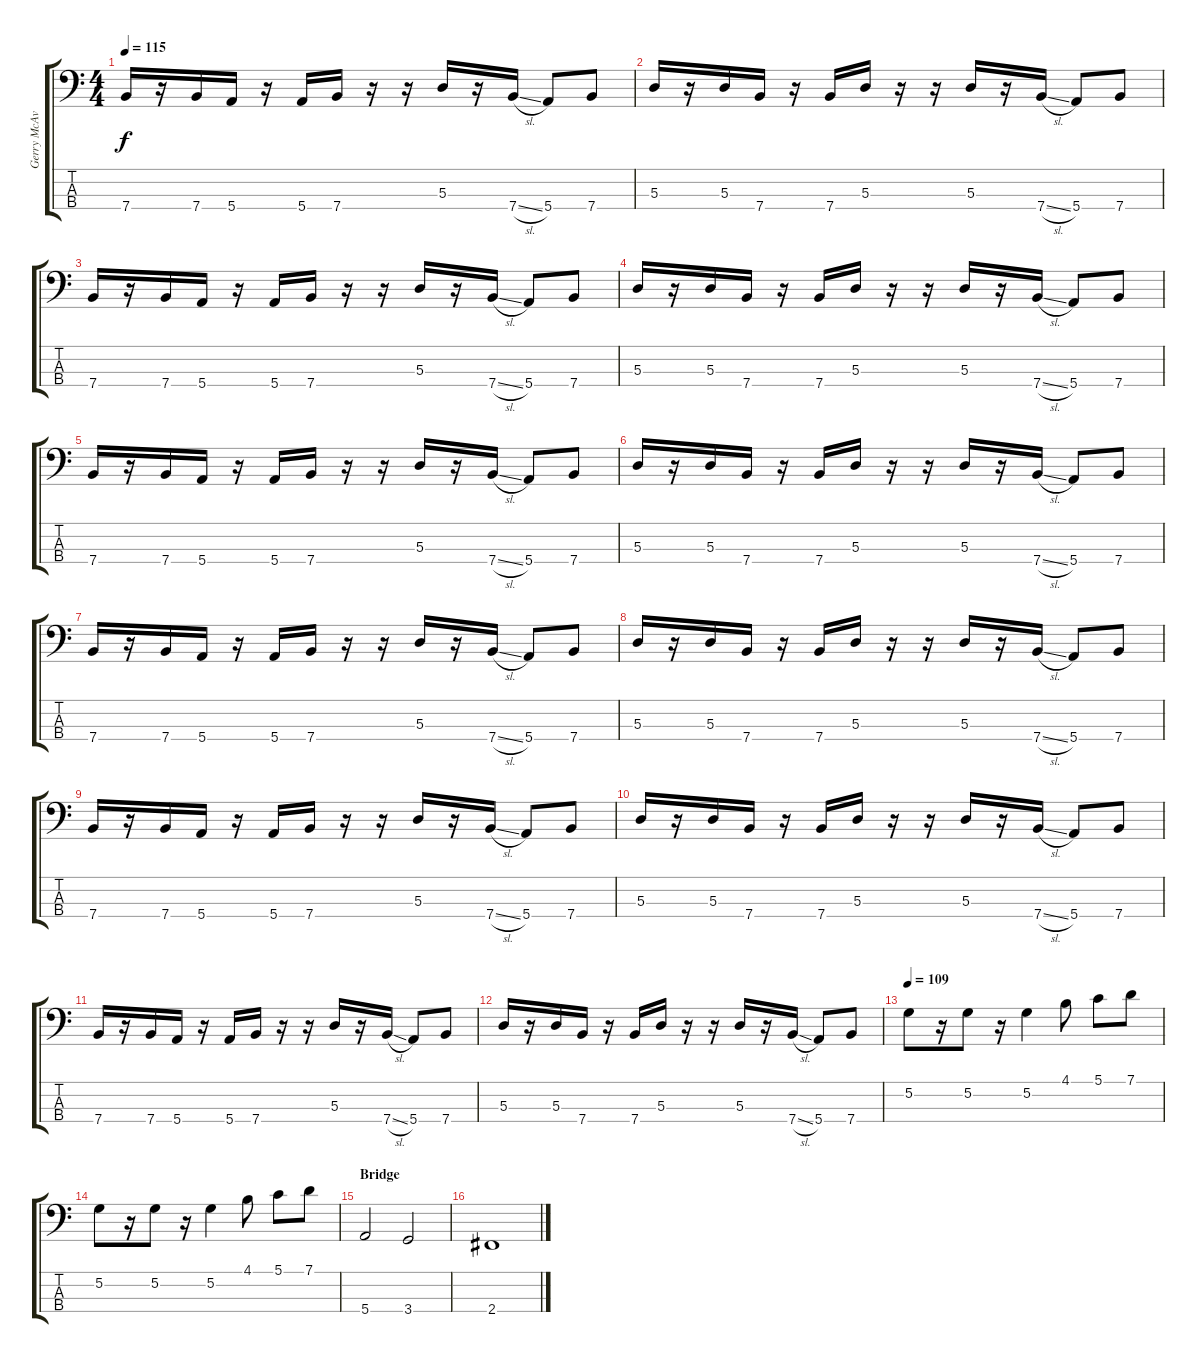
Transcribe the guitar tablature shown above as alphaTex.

\track ("Gerry McAvoy" "Gerry McAv") {instrument electricbasspick}
\staff {score tabs}
\tuning (G2 D2 A1 E1) {hide}
\ts (4 4)
\tempo 115
\clef f4
\ks c
7.4.16{dy f} r.16 7.4.16 5.4.16 r.16 5.4.16 7.4.16 r.16 r.16 5.3.16 r.16 7.4{sl}.16 5.4.8 7.4.8 |
5.3.16 r.16 5.3.16 7.4.16 r.16 7.4.16 5.3.16 r.16 r.16 5.3.16 r.16 7.4{sl}.16 5.4.8 7.4.8 |
7.4.16 r.16 7.4.16 5.4.16 r.16 5.4.16 7.4.16 r.16 r.16 5.3.16 r.16 7.4{sl}.16 5.4.8 7.4.8 |
5.3.16 r.16 5.3.16 7.4.16 r.16 7.4.16 5.3.16 r.16 r.16 5.3.16 r.16 7.4{sl}.16 5.4.8 7.4.8 |
7.4.16 r.16 7.4.16 5.4.16 r.16 5.4.16 7.4.16 r.16 r.16 5.3.16 r.16 7.4{sl}.16 5.4.8 7.4.8 |
5.3.16 r.16 5.3.16 7.4.16 r.16 7.4.16 5.3.16 r.16 r.16 5.3.16 r.16 7.4{sl}.16 5.4.8 7.4.8 |
7.4.16 r.16 7.4.16 5.4.16 r.16 5.4.16 7.4.16 r.16 r.16 5.3.16 r.16 7.4{sl}.16 5.4.8 7.4.8 |
5.3.16 r.16 5.3.16 7.4.16 r.16 7.4.16 5.3.16 r.16 r.16 5.3.16 r.16 7.4{sl}.16 5.4.8 7.4.8 |
7.4.16 r.16 7.4.16 5.4.16 r.16 5.4.16 7.4.16 r.16 r.16 5.3.16 r.16 7.4{sl}.16 5.4.8 7.4.8 |
5.3.16 r.16 5.3.16 7.4.16 r.16 7.4.16 5.3.16 r.16 r.16 5.3.16 r.16 7.4{sl}.16 5.4.8 7.4.8 |
7.4.16 r.16 7.4.16 5.4.16 r.16 5.4.16 7.4.16 r.16 r.16 5.3.16 r.16 7.4{sl}.16 5.4.8 7.4.8 |
5.3.16 r.16 5.3.16 7.4.16 r.16 7.4.16 5.3.16 r.16 r.16 5.3.16 r.16 7.4{sl}.16 5.4.8 7.4.8 |
\tempo 109
5.2.8 r.16 5.2.8 r.16 5.2.4 4.1.8 5.1.8 7.1.8 |
5.2.8 r.16 5.2.8 r.16 5.2.4 4.1.8 5.1.8 7.1.8 |
\section ("" "Bridge")
5.4.2 3.4.2 |
2.4.1
